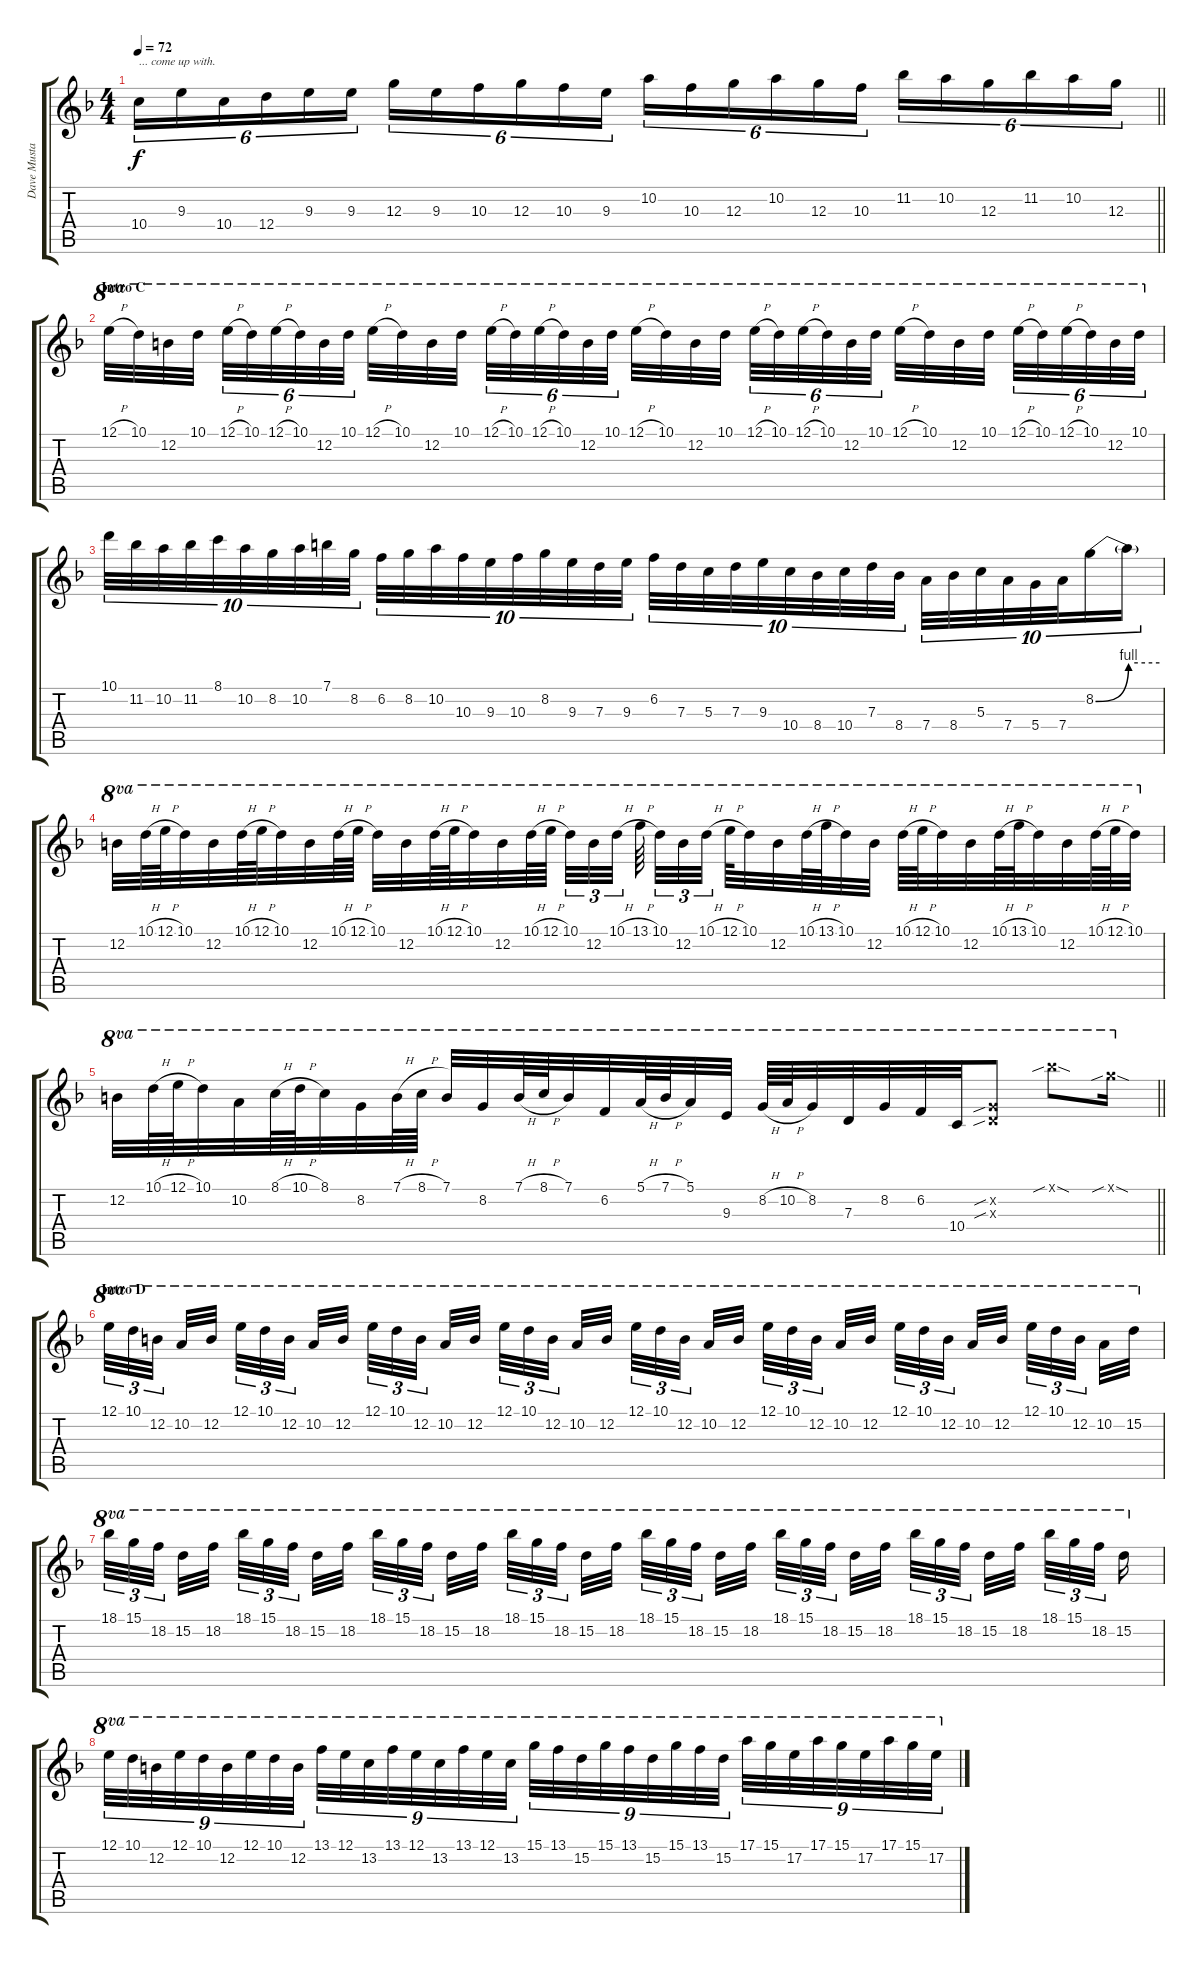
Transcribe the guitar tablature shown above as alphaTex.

\track ("Dave Mustaine - Lead 1" "Dave Musta") {instrument distortionguitar}
\staff {score tabs}
\tuning (E4 B3 G3 D3 A2 E2) {hide}
\ts (4 4)
\tempo 72
\clef g2
\barLineRight lightlight
\ks f
10.4.16{tu (6 4) txt "... come up with." dy f} 9.3.16{tu (6 4)} 10.4.16{tu (6 4)} 12.4.16{tu (6 4)} 9.3.16{tu (6 4)} 9.3.16{tu (6 4)} 12.3.16{tu (6 4)} 9.3.16{tu (6 4)} 10.3.16{tu (6 4)} 12.3.16{tu (6 4)} 10.3.16{tu (6 4)} 9.3.16{tu (6 4)} 10.2.16{tu (6 4)} 10.3.16{tu (6 4)} 12.3.16{tu (6 4)} 10.2.16{tu (6 4)} 12.3.16{tu (6 4)} 10.3.16{tu (6 4)} 11.2.16{tu (6 4)} 10.2.16{tu (6 4)} 12.3.16{tu (6 4)} 11.2.16{tu (6 4)} 10.2.16{tu (6 4)} 12.3.16{tu (6 4)} |
\section ("" "Intro C")
12.1{h}.32{ot 8va} 10.1.32{ot 8va} 12.2.32{ot 8va} 10.1.32{ot 8va beam splitsecondary} 12.1{h}.32{tu (6 4) ot 8va} 10.1.32{tu (6 4) ot 8va} 12.1{h}.32{tu (6 4) ot 8va} 10.1.32{tu (6 4) ot 8va} 12.2.32{tu (6 4) ot 8va} 10.1.32{tu (6 4) ot 8va} 12.1{h}.32{ot 8va} 10.1.32{ot 8va} 12.2.32{ot 8va} 10.1.32{ot 8va beam splitsecondary} 12.1{h}.32{tu (6 4) ot 8va} 10.1.32{tu (6 4) ot 8va} 12.1{h}.32{tu (6 4) ot 8va} 10.1.32{tu (6 4) ot 8va} 12.2.32{tu (6 4) ot 8va} 10.1.32{tu (6 4) ot 8va} 12.1{h}.32{ot 8va} 10.1.32{ot 8va} 12.2.32{ot 8va} 10.1.32{ot 8va beam splitsecondary} 12.1{h}.32{tu (6 4) ot 8va} 10.1.32{tu (6 4) ot 8va} 12.1{h}.32{tu (6 4) ot 8va} 10.1.32{tu (6 4) ot 8va} 12.2.32{tu (6 4) ot 8va} 10.1.32{tu (6 4) ot 8va} 12.1{h}.32{ot 8va} 10.1.32{ot 8va} 12.2.32{ot 8va} 10.1.32{ot 8va beam splitsecondary} 12.1{h}.32{tu (6 4) ot 8va} 10.1.32{tu (6 4) ot 8va} 12.1{h}.32{tu (6 4) ot 8va} 10.1.32{tu (6 4) ot 8va} 12.2.32{tu (6 4) ot 8va} 10.1.32{tu (6 4) ot 8va} |
10.1.32{tu (10 8)} 11.2.32{tu (10 8)} 10.2.32{tu (10 8)} 11.2.32{tu (10 8)} 8.1.32{tu (10 8)} 10.2.32{tu (10 8)} 8.2.32{tu (10 8)} 10.2.32{tu (10 8)} 7.1.32{tu (10 8)} 8.2.32{tu (10 8)} 6.2.32{tu (10 8)} 8.2.32{tu (10 8)} 10.2.32{tu (10 8)} 10.3.32{tu (10 8)} 9.3.32{tu (10 8)} 10.3.32{tu (10 8)} 8.2.32{tu (10 8)} 9.3.32{tu (10 8)} 7.3.32{tu (10 8)} 9.3.32{tu (10 8)} 6.2.32{tu (10 8)} 7.3.32{tu (10 8)} 5.3.32{tu (10 8)} 7.3.32{tu (10 8)} 9.3.32{tu (10 8)} 10.4.32{tu (10 8)} 8.4.32{tu (10 8)} 10.4.32{tu (10 8)} 7.3.32{tu (10 8)} 8.4.32{tu (10 8)} 7.4.32{tu (10 8)} 8.4.32{tu (10 8)} 5.3.32{tu (10 8)} 7.4.32{tu (10 8)} 5.4.32{tu (10 8)} 7.4.32{tu (10 8)} 8.2{be (bend 0 0 60 4)}.16{tu (10 8)} 8.2{be (hold 0 4 60 4) t}.16{tu (10 8)} |
12.2.32{ot 8va} 10.1{h}.64{ot 8va} 12.1{h}.64{ot 8va} 10.1.32{ot 8va} 12.2.32{ot 8va} 10.1{h}.64{ot 8va} 12.1{h}.64{ot 8va} 10.1.32{ot 8va} 12.2.32{ot 8va} 10.1{h}.64{ot 8va} 12.1{h}.64{ot 8va} 10.1.32{ot 8va} 12.2.32{ot 8va} 10.1{h}.64{ot 8va} 12.1{h}.64{ot 8va} 10.1.32{ot 8va} 12.2.32{ot 8va} 10.1{h}.64{ot 8va} 12.1{h}.64{ot 8va beam splitsecondary} 10.1.32{tu (3 2) ot 8va} 12.2.32{tu (3 2) ot 8va} 10.1{h}.32{tu (3 2) ot 8va} 13.1{h}.64{ot 8va beam splitsecondary} 10.1.32{tu (3 2) ot 8va} 12.2.32{tu (3 2) ot 8va} 10.1{h}.32{tu (3 2) ot 8va beam splitsecondary} 12.1{h}.64{ot 8va} 10.1.32{ot 8va} 12.2.32{ot 8va} 10.1{h}.64{ot 8va} 13.1{h}.64{ot 8va} 10.1.32{ot 8va} 12.2.32{ot 8va} 10.1{h}.64{ot 8va} 12.1{h}.64{ot 8va} 10.1.32{ot 8va} 12.2.32{ot 8va} 10.1{h}.64{ot 8va} 13.1{h}.64{ot 8va} 10.1.32{ot 8va} 12.2.32{ot 8va} 10.1{h}.64{ot 8va} 12.1{h}.64{ot 8va} 10.1.32{ot 8va} |
\barLineRight lightlight
12.2.32{ot 8va} 10.1{h}.64{ot 8va} 12.1{h}.64{ot 8va} 10.1.32{ot 8va} 10.2.32{ot 8va} 8.1{h}.64{ot 8va} 10.1{h}.64{ot 8va} 8.1.32{ot 8va} 8.2.32{ot 8va} 7.1{h}.64{ot 8va} 8.1{h}.64{ot 8va} 7.1.32{ot 8va} 8.2.32{ot 8va} 7.1{h}.64{ot 8va} 8.1{h}.64{ot 8va} 7.1.32{ot 8va} 6.2.32{ot 8va} 5.1{h}.64{ot 8va} 7.1{h}.64{ot 8va} 5.1.32{ot 8va} 9.3.32{ot 8va} 8.2{h}.64{ot 8va} 10.2{h}.64{ot 8va} 8.2.32{ot 8va} 7.3.32{ot 8va} 8.2.32{ot 8va} 6.2.32{ot 8va} 10.4.32{ot 8va} (8.2{sib x} 7.3{sib x}).8{ot 8va} 18.1{sib sod x}.8{ot 8va} 15.1{sib sod x}.16{ot 8va} |
\section ("" "Intro D")
12.1.32{tu (3 2) ot 8va} 10.1.32{tu (3 2) ot 8va} 12.2.32{tu (3 2) ot 8va beam splitsecondary} 10.2.32{ot 8va} 12.2.32{ot 8va beam splitsecondary} 12.1.32{tu (3 2) ot 8va} 10.1.32{tu (3 2) ot 8va} 12.2.32{tu (3 2) ot 8va beam splitsecondary} 10.2.32{ot 8va} 12.2.32{ot 8va} 12.1.32{tu (3 2) ot 8va} 10.1.32{tu (3 2) ot 8va} 12.2.32{tu (3 2) ot 8va beam splitsecondary} 10.2.32{ot 8va} 12.2.32{ot 8va beam splitsecondary} 12.1.32{tu (3 2) ot 8va} 10.1.32{tu (3 2) ot 8va} 12.2.32{tu (3 2) ot 8va beam splitsecondary} 10.2.32{ot 8va} 12.2.32{ot 8va} 12.1.32{tu (3 2) ot 8va} 10.1.32{tu (3 2) ot 8va} 12.2.32{tu (3 2) ot 8va beam splitsecondary} 10.2.32{ot 8va} 12.2.32{ot 8va beam splitsecondary} 12.1.32{tu (3 2) ot 8va} 10.1.32{tu (3 2) ot 8va} 12.2.32{tu (3 2) ot 8va beam splitsecondary} 10.2.32{ot 8va} 12.2.32{ot 8va} 12.1.32{tu (3 2) ot 8va} 10.1.32{tu (3 2) ot 8va} 12.2.32{tu (3 2) ot 8va beam splitsecondary} 10.2.32{ot 8va} 12.2.32{ot 8va beam splitsecondary} 12.1.32{tu (3 2) ot 8va} 10.1.32{tu (3 2) ot 8va} 12.2.32{tu (3 2) ot 8va beam splitsecondary} 10.2.32{ot 8va} 15.2.32{ot 8va} |
18.1.32{tu (3 2) ot 8va} 15.1.32{tu (3 2) ot 8va} 18.2.32{tu (3 2) ot 8va beam splitsecondary} 15.2.32{ot 8va} 18.2.32{ot 8va beam splitsecondary} 18.1.32{tu (3 2) ot 8va} 15.1.32{tu (3 2) ot 8va} 18.2.32{tu (3 2) ot 8va beam splitsecondary} 15.2.32{ot 8va} 18.2.32{ot 8va} 18.1.32{tu (3 2) ot 8va} 15.1.32{tu (3 2) ot 8va} 18.2.32{tu (3 2) ot 8va beam splitsecondary} 15.2.32{ot 8va} 18.2.32{ot 8va beam splitsecondary} 18.1.32{tu (3 2) ot 8va} 15.1.32{tu (3 2) ot 8va} 18.2.32{tu (3 2) ot 8va beam splitsecondary} 15.2.32{ot 8va} 18.2.32{ot 8va} 18.1.32{tu (3 2) ot 8va} 15.1.32{tu (3 2) ot 8va} 18.2.32{tu (3 2) ot 8va beam splitsecondary} 15.2.32{ot 8va} 18.2.32{ot 8va beam splitsecondary} 18.1.32{tu (3 2) ot 8va} 15.1.32{tu (3 2) ot 8va} 18.2.32{tu (3 2) ot 8va beam splitsecondary} 15.2.32{ot 8va} 18.2.32{ot 8va} 18.1.32{tu (3 2) ot 8va} 15.1.32{tu (3 2) ot 8va} 18.2.32{tu (3 2) ot 8va beam splitsecondary} 15.2.32{ot 8va} 18.2.32{ot 8va beam splitsecondary} 18.1.32{tu (3 2) ot 8va} 15.1.32{tu (3 2) ot 8va} 18.2.32{tu (3 2) ot 8va beam splitsecondary} 15.2.16{ot 8va} |
12.1.32{tu (9 8) ot 8va} 10.1.32{tu (9 8) ot 8va} 12.2.32{tu (9 8) ot 8va} 12.1.32{tu (9 8) ot 8va} 10.1.32{tu (9 8) ot 8va} 12.2.32{tu (9 8) ot 8va} 12.1.32{tu (9 8) ot 8va} 10.1.32{tu (9 8) ot 8va} 12.2.32{tu (9 8) ot 8va} 13.1.32{tu (9 8) ot 8va} 12.1.32{tu (9 8) ot 8va} 13.2.32{tu (9 8) ot 8va} 13.1.32{tu (9 8) ot 8va} 12.1.32{tu (9 8) ot 8va} 13.2.32{tu (9 8) ot 8va} 13.1.32{tu (9 8) ot 8va} 12.1.32{tu (9 8) ot 8va} 13.2.32{tu (9 8) ot 8va} 15.1.32{tu (9 8) ot 8va} 13.1.32{tu (9 8) ot 8va} 15.2.32{tu (9 8) ot 8va} 15.1.32{tu (9 8) ot 8va} 13.1.32{tu (9 8) ot 8va} 15.2.32{tu (9 8) ot 8va} 15.1.32{tu (9 8) ot 8va} 13.1.32{tu (9 8) ot 8va} 15.2.32{tu (9 8) ot 8va} 17.1.32{tu (9 8) ot 8va} 15.1.32{tu (9 8) ot 8va} 17.2.32{tu (9 8) ot 8va} 17.1.32{tu (9 8) ot 8va} 15.1.32{tu (9 8) ot 8va} 17.2.32{tu (9 8) ot 8va} 17.1.32{tu (9 8) ot 8va} 15.1.32{tu (9 8) ot 8va} 17.2.32{tu (9 8) ot 8va}
